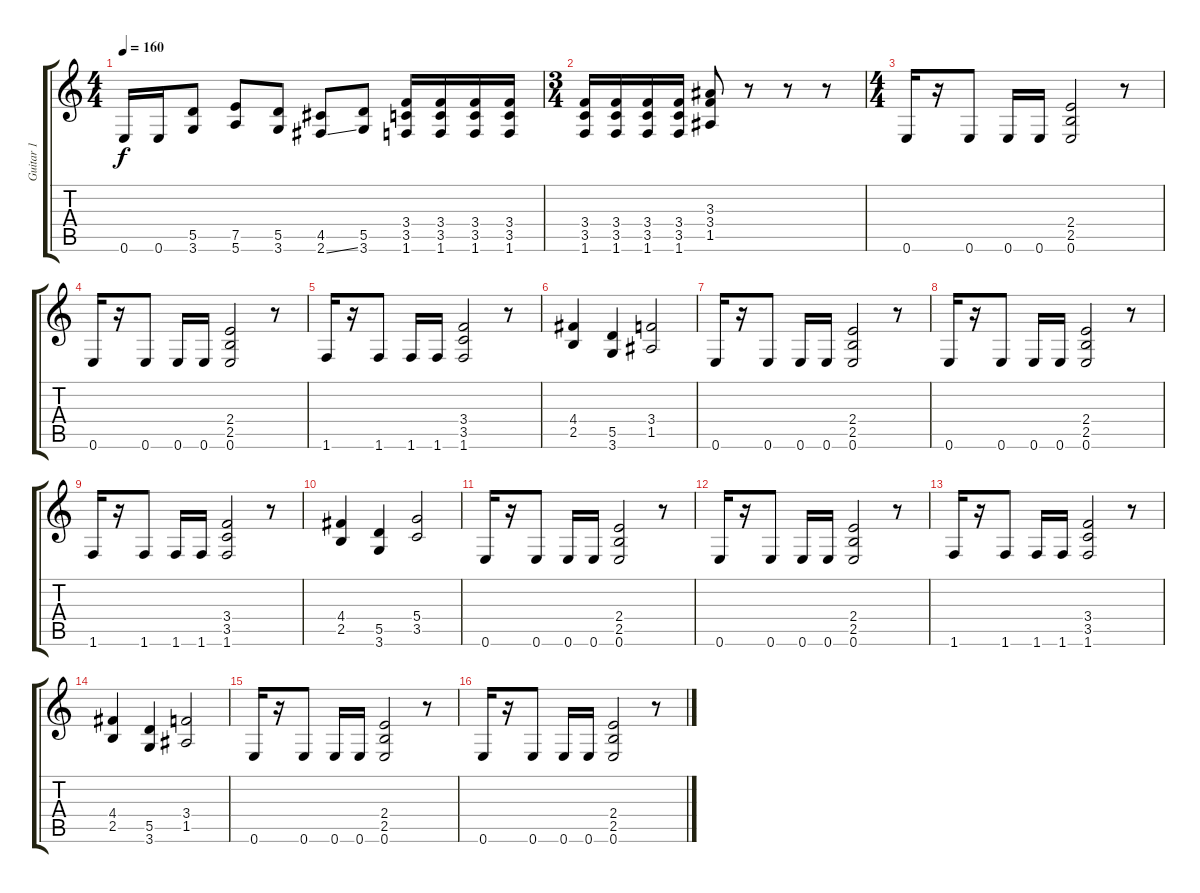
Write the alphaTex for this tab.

\track ("Guitar 1" "Guitar 1") {instrument distortionguitar}
\staff {score tabs}
\tuning (E4 B3 G3 D3 A2 E2) {hide}
\ts (4 4)
\tempo 160
\clef g2
\ks c
0.6.16{dy f} 0.6.16 (5.5 3.6).8 (7.5 5.6).8 (5.5 3.6).8 (4.5 2.6{ss}).8 (5.5 3.6).8 (3.4 3.5 1.6).16 (3.4 3.5 1.6).16 (3.4 3.5 1.6).16 (3.4 3.5 1.6).16 |
\ts (3 4)
(3.4 3.5 1.6).16 (3.4 3.5 1.6).16 (3.4 3.5 1.6).16 (3.4 3.5 1.6).16 (3.3 3.4 1.5).8 r.8 r.8 r.8 |
\ts (4 4)
0.6.16 r.16 0.6.8 0.6.16 0.6.16 (2.4 2.5 0.6).2 r.8 |
0.6.16 r.16 0.6.8 0.6.16 0.6.16 (2.4 2.5 0.6).2 r.8 |
1.6.16 r.16 1.6.8 1.6.16 1.6.16 (3.4 3.5 1.6).2 r.8 |
(4.4 2.5).4 (5.5 3.6).4 (3.4 1.5).2 |
0.6.16 r.16 0.6.8 0.6.16 0.6.16 (2.4 2.5 0.6).2 r.8 |
0.6.16 r.16 0.6.8 0.6.16 0.6.16 (2.4 2.5 0.6).2 r.8 |
1.6.16 r.16 1.6.8 1.6.16 1.6.16 (3.4 3.5 1.6).2 r.8 |
(4.4 2.5).4 (5.5 3.6).4 (5.4 3.5).2 |
0.6.16 r.16 0.6.8 0.6.16 0.6.16 (2.4 2.5 0.6).2 r.8 |
0.6.16 r.16 0.6.8 0.6.16 0.6.16 (2.4 2.5 0.6).2 r.8 |
1.6.16 r.16 1.6.8 1.6.16 1.6.16 (3.4 3.5 1.6).2 r.8 |
(4.4 2.5).4 (5.5 3.6).4 (3.4 1.5).2 |
0.6.16 r.16 0.6.8 0.6.16 0.6.16 (2.4 2.5 0.6).2 r.8 |
0.6.16 r.16 0.6.8 0.6.16 0.6.16 (2.4 2.5 0.6).2 r.8
